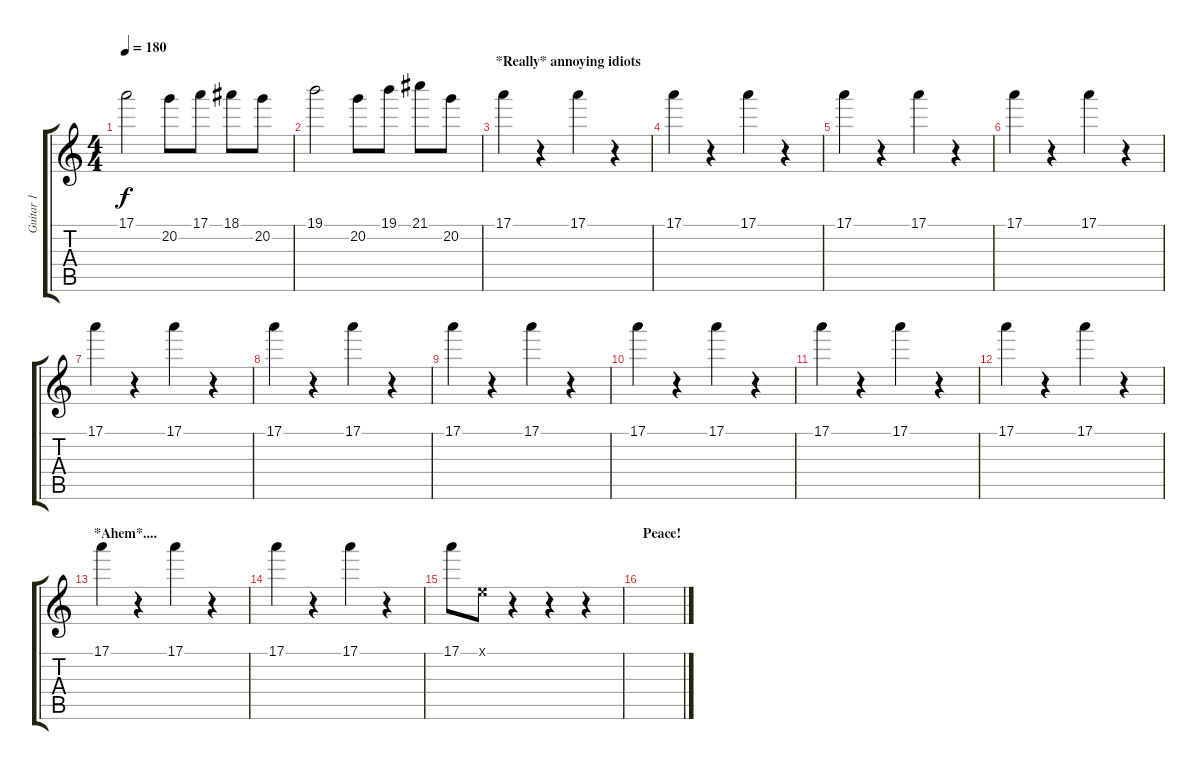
\track ("Guitar 1" "Guitar 1") {instrument overdrivenguitar}
\staff {score tabs}
\tuning (E4 B3 G3 D3 A2 E2) {hide}
\ts (4 4)
\tempo 180
\clef g2
\ks c
17.1.2{dy f} 20.2.8 17.1.8 18.1.8 20.2.8 |
19.1.2 20.2.8 19.1.8 21.1.8 20.2.8 |
\section ("" "*Really* annoying idiots")
17.1.4 r.4 17.1.4 r.4 |
17.1.4 r.4 17.1.4 r.4 |
17.1.4 r.4 17.1.4 r.4 |
17.1.4 r.4 17.1.4 r.4 |
17.1.4 r.4 17.1.4 r.4 |
17.1.4 r.4 17.1.4 r.4 |
17.1.4 r.4 17.1.4 r.4 |
17.1.4 r.4 17.1.4 r.4 |
17.1.4 r.4 17.1.4 r.4 |
17.1.4 r.4 17.1.4 r.4 |
\section ("" "*Ahem*....")
17.1.4 r.4 17.1.4 r.4 |
17.1.4 r.4 17.1.4 r.4 |
17.1.8 0.1{x}.8 r.4 r.4 r.4 |
\section ("" "Peace!")
